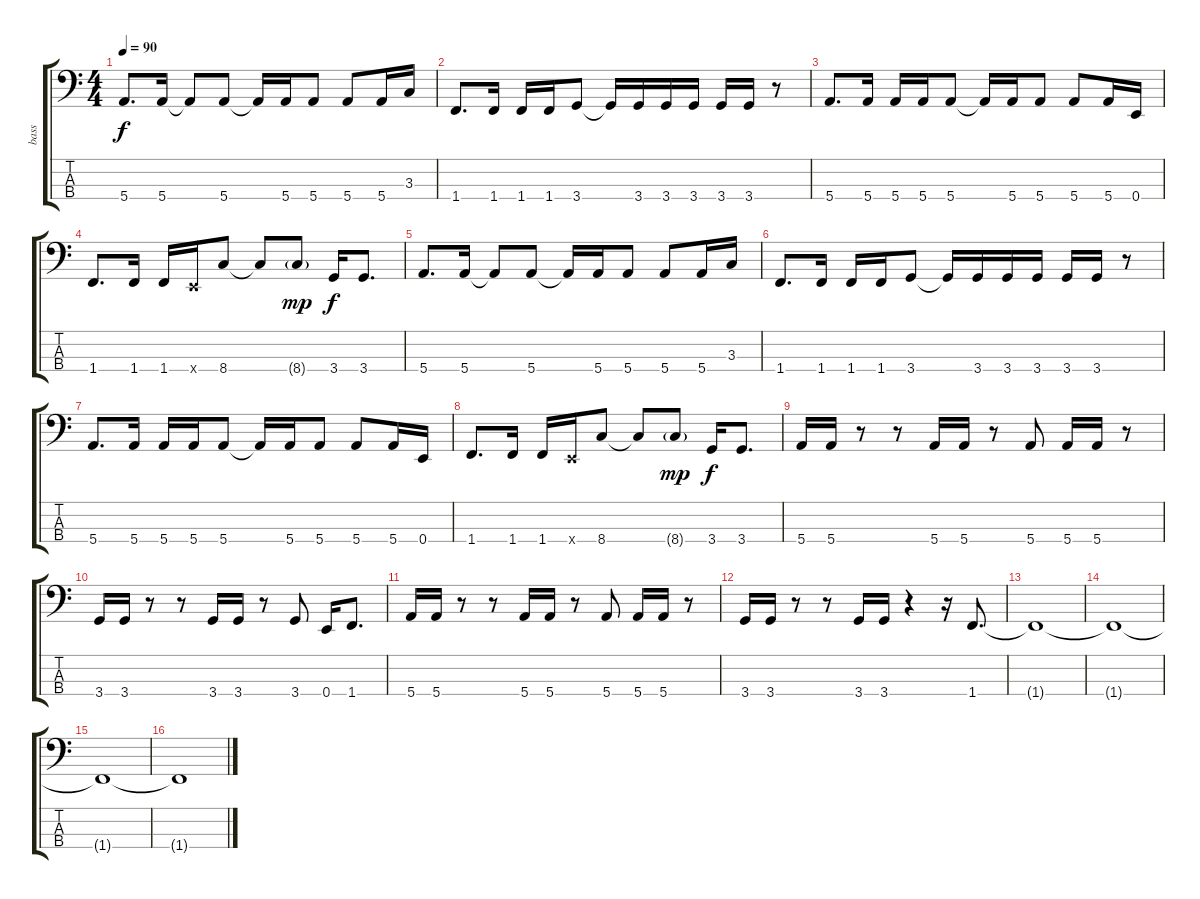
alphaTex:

\track ("bass" "bass") {instrument electricbassfinger}
\staff {score tabs}
\tuning (G2 D2 A1 E1) {hide}
\ts (4 4)
\tempo 90
\clef f4
\ks c
5.4.8{d dy f} 5.4.16 5.4{t}.8 5.4.8 5.4{t}.16 5.4.16 5.4.8 5.4.8 5.4.16 3.3.16 |
1.4.8{d} 1.4.16 1.4.16 1.4.16 3.4.8 3.4{t}.16 3.4.16 3.4.16 3.4.16 3.4.16 3.4.16 r.8 |
5.4.8{d} 5.4.16 5.4.16 5.4.16 5.4.8 5.4{t}.16 5.4.16 5.4.8 5.4.8 5.4.16 0.4.16 |
1.4.8{d} 1.4.16 1.4.16 0.4{x}.16 8.4.8 8.4{t}.8 8.4{g}.8{dy mp} 3.4.16{dy f} 3.4.8{d} |
5.4.8{d} 5.4.16 5.4{t}.8 5.4.8 5.4{t}.16 5.4.16 5.4.8 5.4.8 5.4.16 3.3.16 |
1.4.8{d} 1.4.16 1.4.16 1.4.16 3.4.8 3.4{t}.16 3.4.16 3.4.16 3.4.16 3.4.16 3.4.16 r.8 |
5.4.8{d} 5.4.16 5.4.16 5.4.16 5.4.8 5.4{t}.16 5.4.16 5.4.8 5.4.8 5.4.16 0.4.16 |
1.4.8{d} 1.4.16 1.4.16 0.4{x}.16 8.4.8 8.4{t}.8 8.4{g}.8{dy mp} 3.4.16{dy f} 3.4.8{d} |
5.4.16 5.4.16 r.8 r.8 5.4.16 5.4.16 r.8 5.4.8 5.4.16 5.4.16 r.8 |
3.4.16 3.4.16 r.8 r.8 3.4.16 3.4.16 r.8 3.4.8 0.4.16 1.4.8{d} |
5.4.16 5.4.16 r.8 r.8 5.4.16 5.4.16 r.8 5.4.8 5.4.16 5.4.16 r.8 |
3.4.16 3.4.16 r.8 r.8 3.4.16 3.4.16 r.4 r.16 1.4.8{d} |
1.4{t}.1 |
1.4{t}.1 |
1.4{t}.1 |
1.4{t}.1
